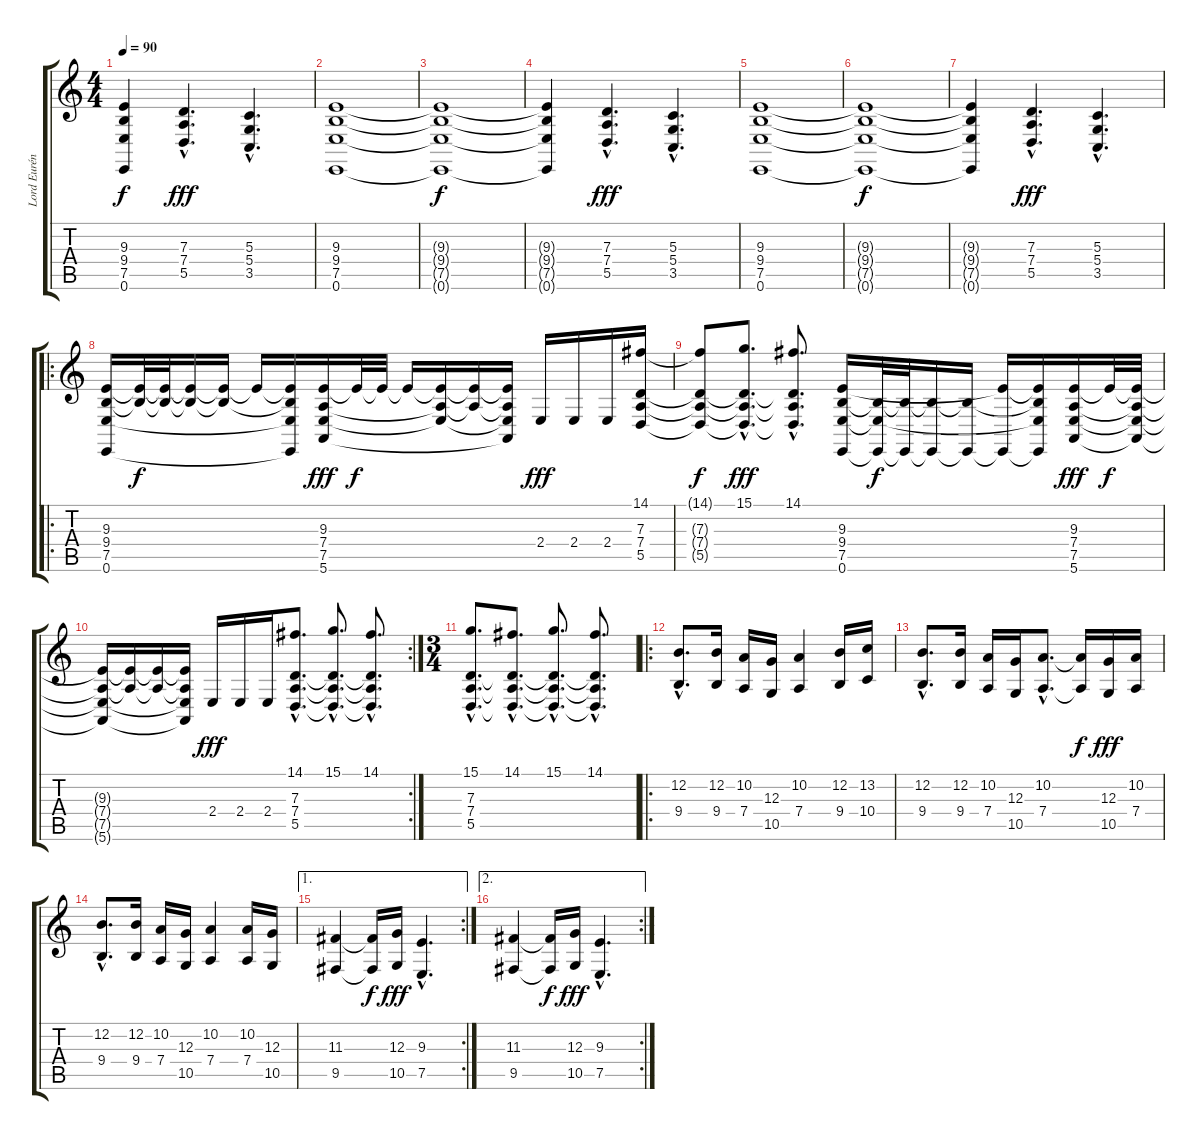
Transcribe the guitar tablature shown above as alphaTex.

\track ("Lord Eurén" "Lord Eurén") {instrument stringensemble1}
\staff {score tabs}
\tuning (E4 B3 G3 D3 A2 E2) {hide}
\ts (4 4)
\tempo 90
\clef g2
\ks c
(9.3{t} 9.4{t} 7.5{t} 0.6{t}).4{dy f} (7.3{hac} 7.4{hac} 5.5{hac}).4{d dy fff} (5.3{hac} 5.4{hac} 3.5{hac}).4{d} |
(9.3 9.4 7.5 0.6).1 |
(9.3{t} 9.4{t} 7.5{t} 0.6{t}).1{dy f} |
(9.3{t} 9.4{t} 7.5{t} 0.6{t}).4 (7.3{hac} 7.4{hac} 5.5{hac}).4{d dy fff} (5.3{hac} 5.4{hac} 3.5{hac}).4{d} |
(9.3 9.4 7.5 0.6).1 |
(9.3{t} 9.4{t} 7.5{t} 0.6{t}).1{dy f} |
(9.3{t} 9.4{t} 7.5{t} 0.6{t}).4 (7.3{hac} 7.4{hac} 5.5{hac}).4{d dy fff} (5.3{hac} 5.4{hac} 3.5{hac}).4{d} |
\ro
(9.3 9.4 7.5 0.6).16 (9.3{t} 9.4{t}).32{dy f} (9.3{t} 9.4{t}).32 (9.3{t} 9.4{t}).16 (9.3{t} 9.4{t}).16 9.3{t}.16 (9.3{t} 9.4{t} 7.5{t} 0.6{t}).16 (9.3 7.4 7.5 5.6).16{dy fff} 9.3{t}.32{dy f} 9.3{t}.32 9.3{t}.16 (9.3{t} 7.4{t} 7.5{t}).16 (9.3{t} 7.4{t}).16 (9.3{t} 7.4{t} 7.5{t} 5.6{t}).16 2.4.16{dy fff} 2.4.16 2.4.16 (14.1 7.3 7.4 5.5).16 |
(14.1{t} 7.3{t} 7.4{t} 5.5{t}).8{dy f} (15.1{hac} 7.3{hac t} 7.4{hac t} 5.5{hac t}).8{d dy fff} (14.1{hac} 7.3{hac t} 7.4{hac t} 5.5{hac t}).8{d} (9.3 9.4 7.5 0.6).16 (9.4{t} 7.5{t} 0.6{t}).32{dy f} (9.4{t} 0.6{t}).32 (9.4{t} 0.6{t}).16 (9.4{t} 0.6{t}).16 (9.3{t} 0.6{t}).16 (9.3{t} 9.4{t} 7.5{t} 0.6{t}).16 (9.3 7.4 7.5 5.6).16{dy fff} 9.3{t}.32{dy f} (9.3{t} 7.4{t} 7.5{t} 5.6{t}).32 |
\rc 2
(9.3{t} 7.4{t} 7.5{t} 5.6{t}).16 (9.3{t} 7.4{t}).16 (9.3{t} 7.4{t}).16 (9.3{t} 7.4{t} 7.5{t} 5.6{t}).16 2.4.16{dy fff} 2.4.16 2.4.16 (14.1{hac} 7.3{hac} 7.4{hac} 5.5{hac}).8{d} (15.1{hac} 7.3{hac t} 7.4{hac t} 5.5{hac t}).8{d} (14.1{hac} 7.3{hac t} 7.4{hac t} 5.5{hac t}).8{d} |
\ts (3 4)
(15.1{hac} 7.3{hac} 7.4{hac} 5.5{hac}).8{d} (14.1{hac} 7.3{hac t} 7.4{hac t} 5.5{hac t}).8{d} (15.1{hac} 7.3{hac t} 7.4{hac t} 5.5{hac t}).8{d} (14.1{hac} 7.3{hac t} 7.4{hac t} 5.5{hac t}).8{d} |
\ro
(12.2{hac} 9.4{hac}).8{d volume 15 balance 11 instrument stringensemble1} (12.2 9.4).16 (10.2 7.4).16 (12.3 10.5).16 (10.2 7.4).4 (12.2 9.4).16 (13.2 10.4).16 |
(12.2{hac} 9.4{hac}).8{d} (12.2 9.4).16 (10.2 7.4).16 (12.3 10.5).16 (10.2{hac} 7.4{hac}).8{d} (10.2{t} 7.4{t}).16{dy f} (12.3 10.5).16{dy fff} (10.2 7.4).16 |
(12.2{hac} 9.4{hac}).8{d} (12.2 9.4).16 (10.2 7.4).16 (12.3 10.5).16 (10.2 7.4).4 (10.2 7.4).16 (12.3 10.5).16 |
\ae 1
\rc 2
(11.3 9.5).4 (11.3{t} 9.5{t}).16{dy f} (12.3 10.5).16{dy fff} (9.3{hac} 7.5{hac}).4{d} |
\ae 2
\rc 2
(11.3 9.5).4 (11.3{t} 9.5{t}).16{dy f} (12.3 10.5).16{dy fff} (9.3{hac} 7.5{hac}).4{d}
